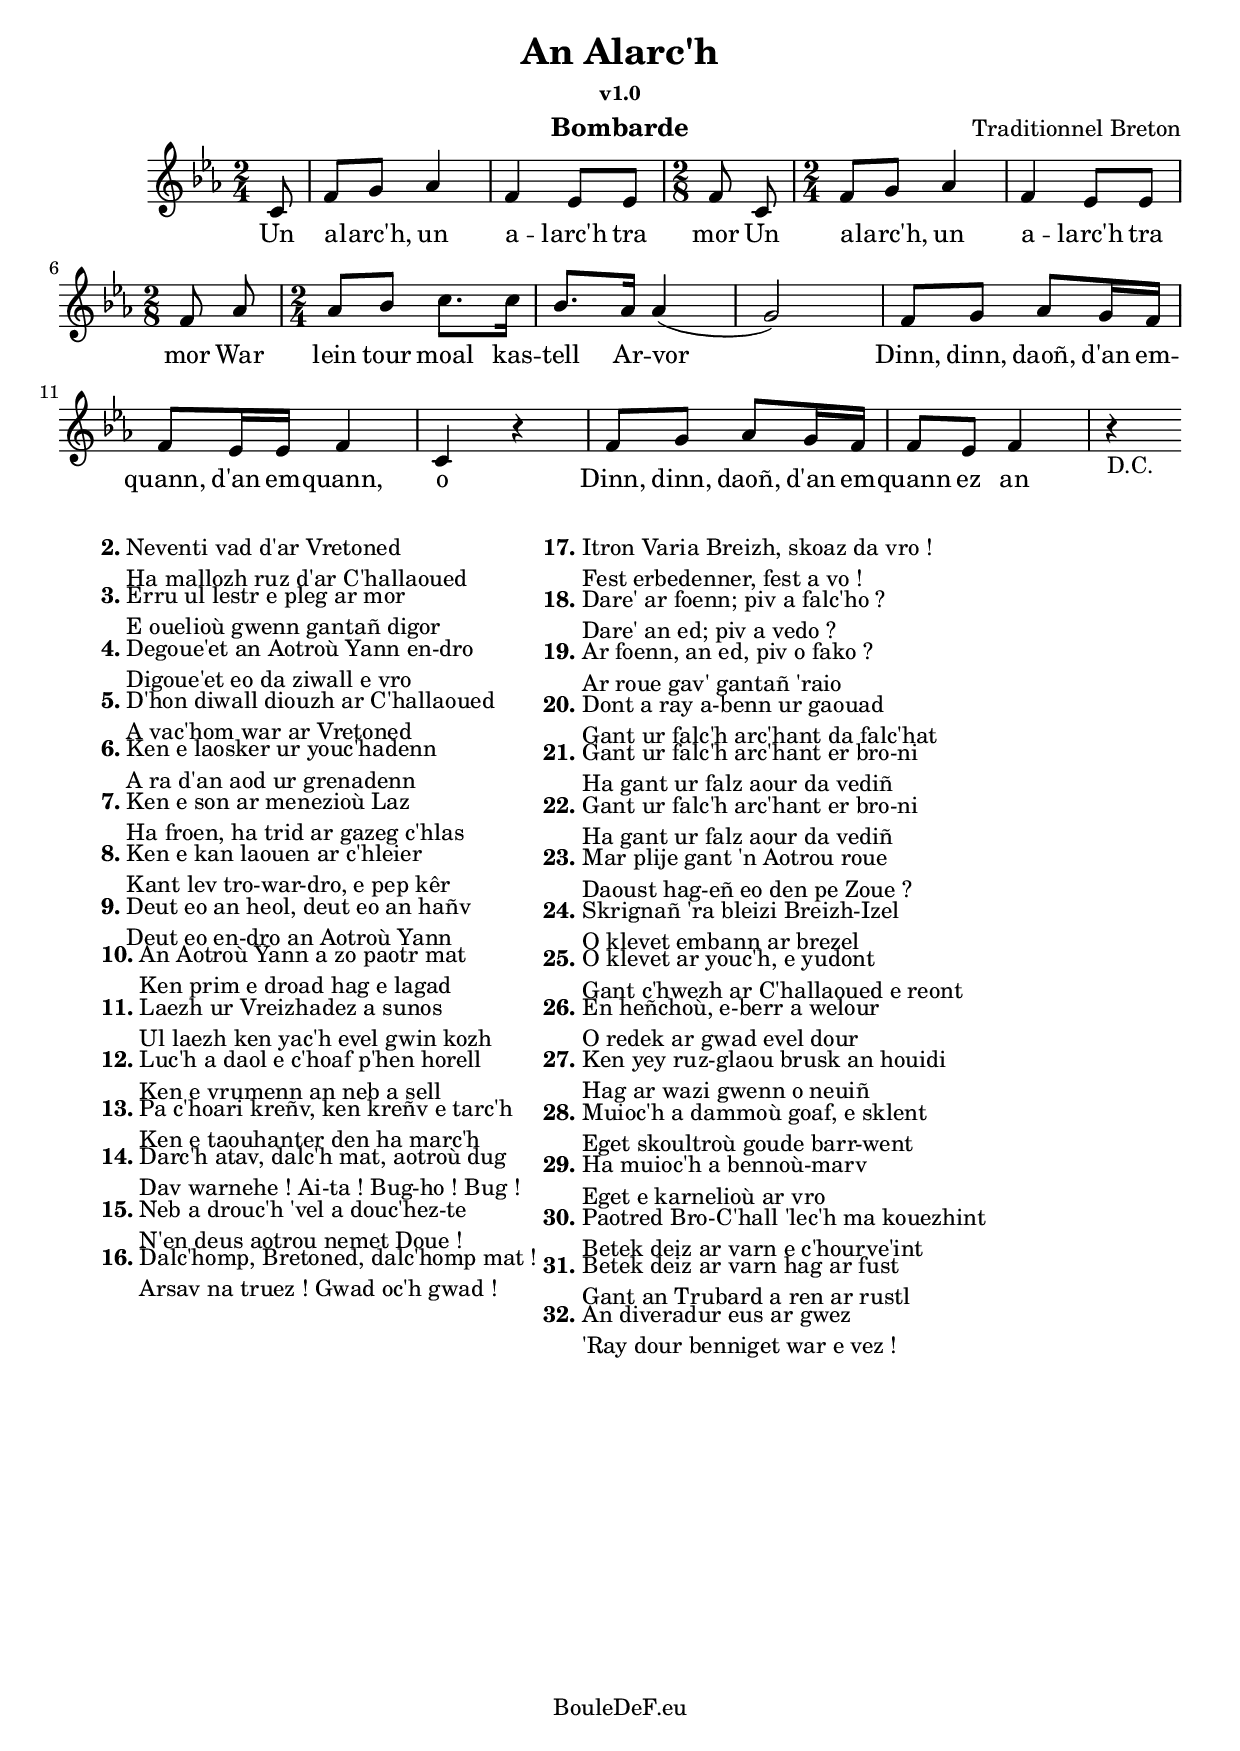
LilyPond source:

\version "2.16.0"
\include "italiano.ly"

\header {
	title = "An Alarc'h"
	subsubtitle = "v1.0"
	composer = "Traditionnel Breton"
	instrument = "Bombarde"
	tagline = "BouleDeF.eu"
}

\score {
	\new Staff \relative sib {
		\clef treble
		\key mib \major
		\time 2/4

		\partial 8 do8
		fa sol lab4
		| fa mib8 mib
		\time 2/8
		| fa do
		\time 2/4
		| fa sol lab4
		| fa mib8 mib
		\time 2/8
		| fa lab
		\time 2/4
		| lab sib do8. do16
		| sib8. lab16 lab4(
		| sol2)
		%\break
		| fa8 sol lab sol16 fa
		| fa8 mib16 mib fa4
		| do r
		| fa8 sol lab sol16 fa
		| fa8 mib fa4 r_"D.C."
	}
	\addlyrics {
		Un
		| a -- larc'h, un
		| a -- larc'h tra
		| mor Un
		| a -- larc'h, un
		| a -- larc'h tra
		| mor War
		| lein tour moal kas --
		| tell Ar -- vor
		| Dinn, dinn, daoñ, d'an em --
		| quann, d'an em -- quann,
		| o
		| Dinn, dinn, daoñ, d'an em --
		| quann ez an
	}
	\layout {
		\context {
		\Staff
		\override TimeSignature #'break-visibility = #'#(#f #t #t)
		}
	}
}

\markup {
	\hspace #4.0
	\column {
		\line {
			\bold "2."
			\column {
				"Neventi vad d'ar Vretoned"
				"Ha mallozh ruz d'ar C'hallaoued"
			}
		}
		\line {
			\bold "3."
			\column {
				"Erru ul lestr e pleg ar mor"
				"E ouelioù gwenn gantañ digor"
			}
		}
		\line {
			\bold "4."
			\column {
				"Degoue'et an Aotroù Yann en-dro"
				"Digoue'et eo da ziwall e vro"
			}
		}
		\line {
			\bold "5."
			\column {
				"D'hon diwall diouzh ar C'hallaoued"
				"A vac'hom war ar Vretoned"
			}
		}
		\line {
			\bold "6."
			\column {
				"Ken e laosker ur youc'hadenn"
				"A ra d'an aod ur grenadenn"
			}
		}
		\line {
			\bold "7."
			\column {
				"Ken e son ar menezioù Laz"
				"Ha froen, ha trid ar gazeg c'hlas"
			}
		}
		\line {
			\bold "8."
			\column {
				"Ken e kan laouen ar c'hleier"
				"Kant lev tro-war-dro, e pep kêr"
			}
		}
		\line {
			\bold "9."
			\column {
				"Deut eo an heol, deut eo an hañv"
				"Deut eo en-dro an Aotroù Yann"
			}
		}
		\line {
			\bold "10."
			\column {
				"An Aotroù Yann a zo paotr mat"
				"Ken prim e droad hag e lagad"
			}
		}
		\line {
			\bold "11."
			\column {
				"Laezh ur Vreizhadez a sunos"
				"Ul laezh ken yac'h evel gwin kozh"
			}
		}
		\line {
			\bold "12."
			\column {
				"Luc'h a daol e c'hoaf p'hen horell"
				"Ken e vrumenn an neb a sell"
			}
		}
		\line {
			\bold "13."
			\column {
				"Pa c'hoari kreñv, ken kreñv e tarc'h"
				"Ken e taouhanter den ha marc'h"
			}
		}
		\line {
			\bold "14."
			\column {
				"Darc'h atav, dalc'h mat, aotroù dug"
				"Dav warnehe ! Ai-ta ! Bug-ho ! Bug !"
			}
		}
		\line {
			\bold "15."
			\column {
				"Neb a drouc'h 'vel a douc'hez-te"
				"N'en deus aotrou nemet Doue !"
			}
		}
		\line {
			\bold "16."
			\column {
				"Dalc'homp, Bretoned, dalc'homp mat !"
				"Arsav na truez ! Gwad oc'h gwad !"
			}
		}
	}
	\column {
		\line {
			\bold "17."
			\column {
				"Itron Varia Breizh, skoaz da vro !"
				"Fest erbedenner, fest a vo !"
			}
		}
		\line {
			\bold "18."
			\column {
				"Dare' ar foenn; piv a falc'ho ?"
				"Dare' an ed; piv a vedo ?"
			}
		}
		\line {
			\bold "19."
			\column {
				"Ar foenn, an ed, piv o fako ?"
				"Ar roue gav' gantañ 'raio"
			}
		}
		\line {
			\bold "20."
			\column {
				"Dont a ray a-benn ur gaouad"
				"Gant ur falc'h arc'hant da falc'hat"
			}
		}
		\line {
			\bold "21."
			\column {
				"Gant ur falc'h arc'hant er bro-ni"
				"Ha gant ur falz aour da vediñ"
			}
		}
		\line {
			\bold "22."
			\column {
				"Gant ur falc'h arc'hant er bro-ni"
				"Ha gant ur falz aour da vediñ"
			}
		}
		\line {
			\bold "23."
			\column {
				"Mar plije gant 'n Aotrou roue"
				"Daoust hag-eñ eo den pe Zoue ?"
			}
		}
		\line {
			\bold "24."
			\column {
				"Skrignañ 'ra bleizi Breizh-Izel"
				"O klevet embann ar brezel"
			}
		}
		\line {
			\bold "25."
			\column {
				"O klevet ar youc'h, e yudont"
				"Gant c'hwezh ar C'hallaoued e reont"
			}
		}
		\line {
			\bold "26."
			\column {
				"En heñchoù, e-berr a welour"
				"O redek ar gwad evel dour"
			}
		}
		\line {
			\bold "27."
			\column {
				"Ken yey ruz-glaou brusk an houidi"
				"Hag ar wazi gwenn o neuiñ"
			}
		}
		\line {
			\bold "28."
			\column {
				"Muioc'h a dammoù goaf, e sklent"
				"Eget skoultroù goude barr-went"
			}
		}
		\line {
			\bold "29."
			\column {
				"Ha muioc'h a bennoù-marv"
				"Eget e karnelioù ar vro"
			}
		}
		\line {
			\bold "30."
			\column {
				"Paotred Bro-C'hall 'lec'h ma kouezhint"
				"Betek deiz ar varn e c'hourve'int"
			}
		}
		\line {
			\bold "31."
			\column {
				"Betek deiz ar varn hag ar fust"
				"Gant an Trubard a ren ar rustl"
			}
		}
		\line {
			\bold "32."
			\column {
				"An diveradur eus ar gwez"
				"'Ray dour benniget war e vez !"
			}
		}
	}
}
